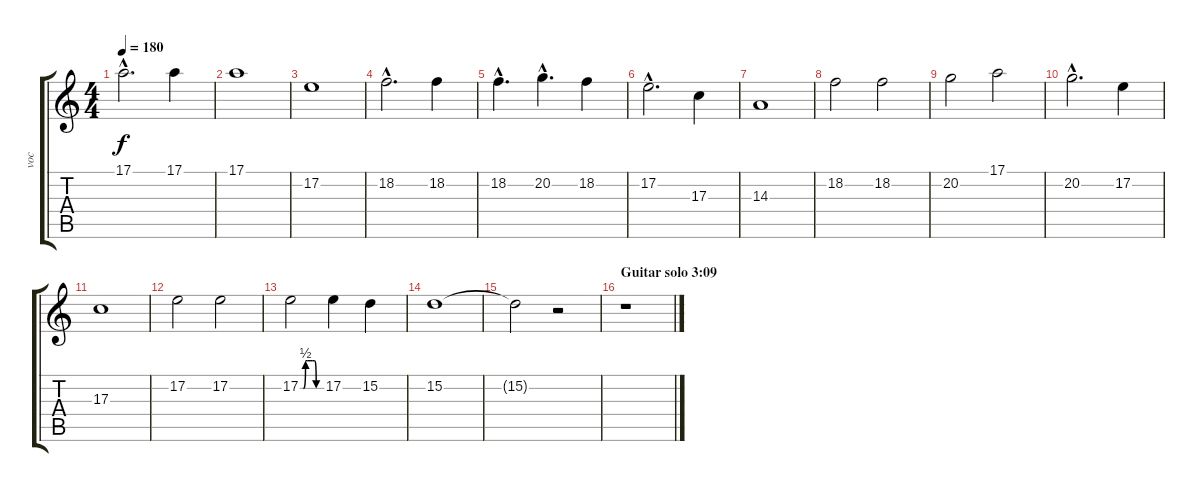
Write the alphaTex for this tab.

\track ("voc" "voc") {instrument recorder}
\staff {score tabs}
\tuning (E4 B3 G3 D3 A2 E2) {hide}
\ts (4 4)
\tempo 180
\clef g2
\ks c
17.1{hac}.2{d dy f} 17.1.4 |
17.1.1 |
17.2.1 |
18.2{hac}.2{d} 18.2.4 |
18.2{hac}.4{d} 20.2{hac}.4{d} 18.2.4 |
17.2{hac}.2{d} 17.3.4 |
14.3.1 |
18.2.2 18.2.2 |
20.2.2 17.1.2 |
20.2{hac}.2{d} 17.2.4 |
17.3.1 |
17.2.2 17.2.2 |
17.2{be (custom 0 0 9 0 15 2 20 2 30 2 35 2 40 2 45 0 60 0)}.2 17.2.4 15.2.4 |
15.2.1 |
15.2{t}.2 r.2 |
\section ("" "Guitar solo 3:09")
r.1
